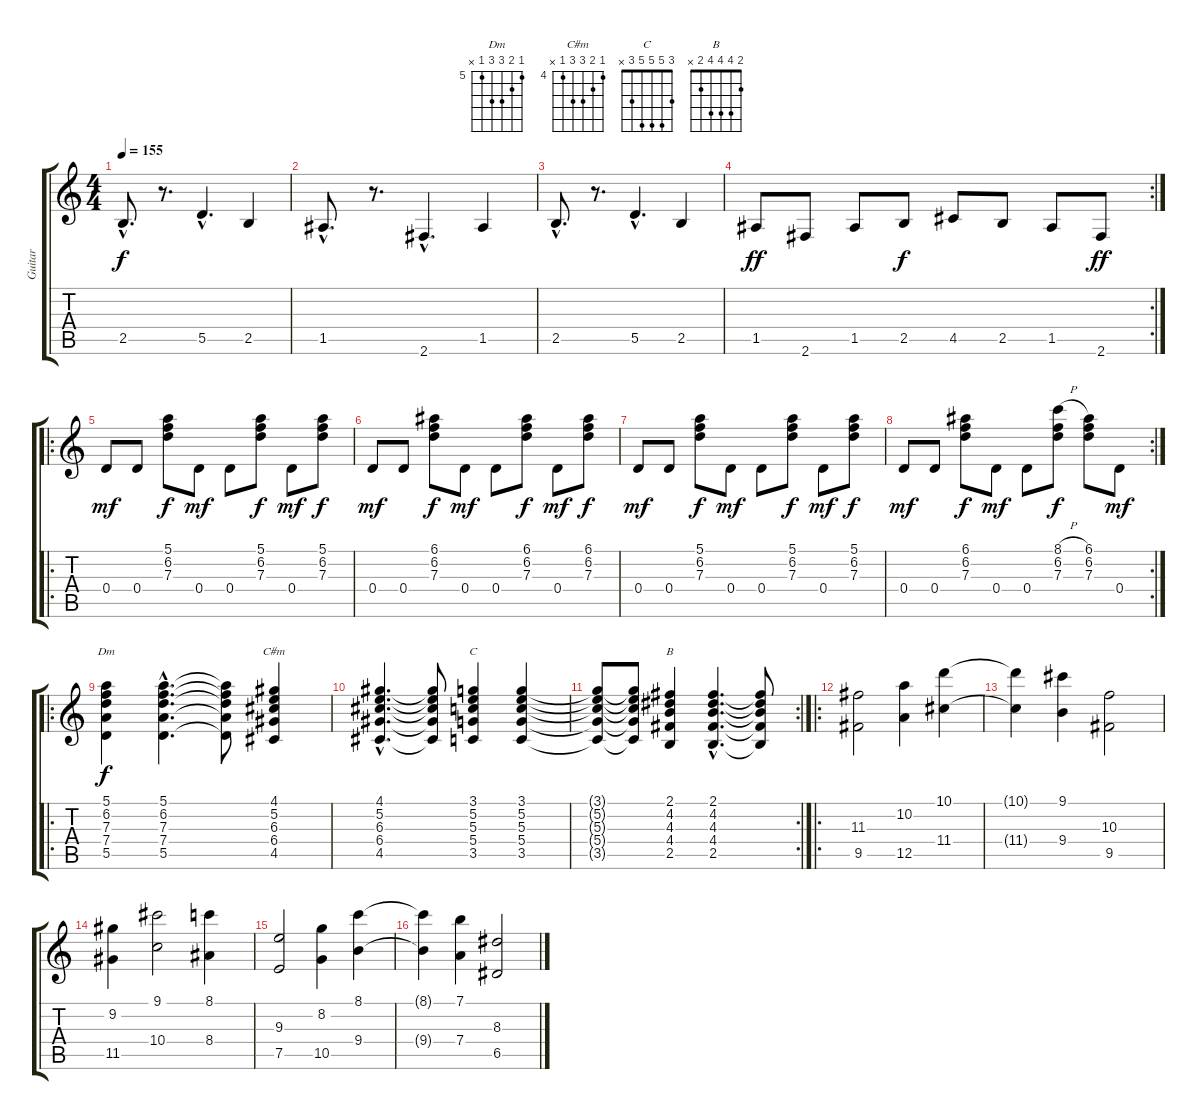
\track ("Guitar" "Guitar") {instrument distortionguitar}
\staff {score tabs}
\tuning (E4 B3 G3 D3 A2 E2) {hide}
\chord ("Dm" 5 6 7 7 5 x) {firstfret 5}
\chord ("C#m" 4 5 6 6 4 x) {firstfret 4}
\chord ("C" 3 5 5 5 3 x)
\chord ("B" 2 4 4 4 2 x)
\ts (4 4)
\tempo 155
\clef g2
\ks c
2.5{hac}.8{d dy f} r.8{d} 5.5{hac}.4{d} 2.5.4 |
1.5{hac}.8{d} r.8{d} 2.6{hac}.4{d} 1.5.4 |
2.5{hac}.8{d} r.8{d} 5.5{hac}.4{d} 2.5.4 |
\rc 2
1.5.8{dy ff} 2.6.8 1.5.8 2.5.8{dy f} 4.5.8 2.5.8 1.5.8 2.6.8{dy ff} |
\ro
0.4.8{dy mf} 0.4.8 (5.1 6.2 7.3).8{dy f} 0.4.8{dy mf} 0.4.8 (5.1 6.2 7.3).8{dy f} 0.4.8{dy mf} (5.1 6.2 7.3).8{dy f} |
0.4.8{dy mf} 0.4.8 (6.1 6.2 7.3).8{dy f} 0.4.8{dy mf} 0.4.8 (6.1 6.2 7.3).8{dy f} 0.4.8{dy mf} (6.1 6.2 7.3).8{dy f} |
0.4.8{dy mf} 0.4.8 (5.1 6.2 7.3).8{dy f} 0.4.8{dy mf} 0.4.8 (5.1 6.2 7.3).8{dy f} 0.4.8{dy mf} (5.1 6.2 7.3).8{dy f} |
\rc 2
0.4.8{dy mf} 0.4.8 (6.1 6.2 7.3).8{dy f} 0.4.8{dy mf} 0.4.8 (8.1{h} 6.2 7.3).8{dy f} (6.1 6.2 7.3).8 0.4.8{dy mf} |
\ro
(5.1 6.2 7.3 7.4 5.5).4{ch "Dm" dy f} (5.1{hac} 6.2{hac} 7.3{hac} 7.4{hac} 5.5{hac}).4{d} (5.1{t} 6.2{t} 7.3{t} 7.4{t} 5.5{t}).8 (4.1 5.2 6.3 6.4 4.5).4{ch "C#m"} |
(4.1{hac} 5.2{hac} 6.3{hac} 6.4{hac} 4.5{hac}).4{d} (4.1{t} 5.2{t} 6.3{t} 6.4{t} 4.5{t}).8 (3.1 5.2 5.3 5.4 3.5).4{ch "C"} (3.1 5.2 5.3 5.4 3.5).4 |
\rc 2
(3.1{t} 5.2{t} 5.3{t} 5.4{t} 3.5{t}).8 (3.1{t} 5.2{t} 5.3{t} 5.4{t} 3.5{t}).8 (2.1 4.2 4.3 4.4 2.5).4{ch "B"} (2.1{hac} 4.2{hac} 4.3{hac} 4.4{hac} 2.5{hac}).4{d} (2.1{t} 4.2{t} 4.3{t} 4.4{t} 2.5{t}).8 |
\ro
(11.3 9.5).2 (10.2 12.5).4 (10.1 11.4).4 |
(10.1{t} 11.4{t}).4 (9.1 9.4).4 (10.3 9.5).2 |
(9.2 11.5).4 (9.1 10.4).2 (8.1 8.4).4 |
(9.3 7.5).2 (8.2 10.5).4 (8.1 9.4).4 |
(8.1{t} 9.4{t}).4 (7.1 7.4).4 (8.3 6.5).2
